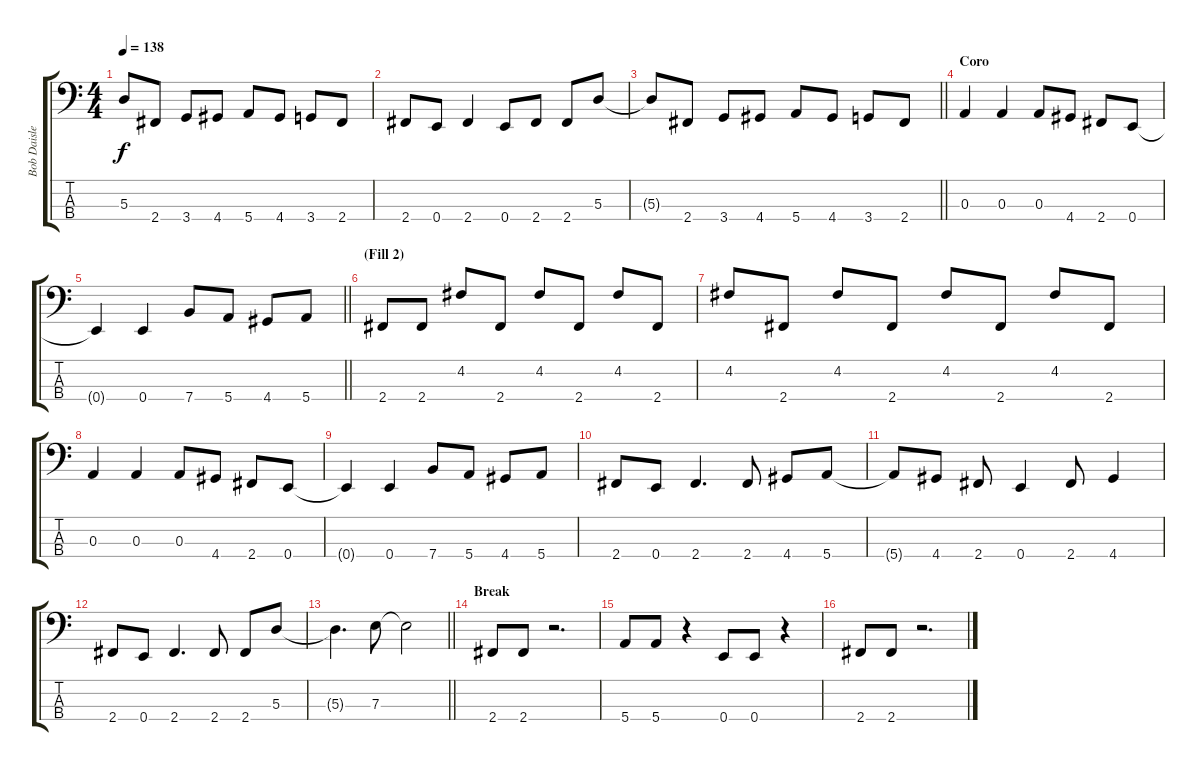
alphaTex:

\track ("Bob Daisley" "Bob Daisle") {instrument electricbassfinger}
\staff {score tabs}
\tuning (G2 D2 A1 E1) {hide}
\ts (4 4)
\tempo 138
\clef f4
\ks c
5.3{t}.8{dy f} 2.4.8 3.4.8 4.4.8 5.4.8 4.4.8 3.4.8 2.4.8 |
2.4.8 0.4.8 2.4.4 0.4.8 2.4.8 2.4.8 5.3.8 |
\barLineRight lightlight
5.3{t}.8 2.4.8 3.4.8 4.4.8 5.4.8 4.4.8 3.4.8 2.4.8 |
\section ("" "Coro")
0.3.4 0.3.4 0.3.8 4.4.8 2.4.8 0.4.8 |
\barLineRight lightlight
0.4{t}.4 0.4.4 7.4.8 5.4.8 4.4.8 5.4.8 |
\section ("" "(Fill 2)")
2.4.8 2.4.8 4.2.8 2.4.8 4.2.8 2.4.8 4.2.8 2.4.8 |
4.2.8 2.4.8 4.2.8 2.4.8 4.2.8 2.4.8 4.2.8 2.4.8 |
0.3.4 0.3.4 0.3.8 4.4.8 2.4.8 0.4.8 |
0.4{t}.4 0.4.4 7.4.8 5.4.8 4.4.8 5.4.8 |
2.4.8 0.4.8 2.4.4{d} 2.4.8 4.4.8 5.4.8 |
5.4{t}.8 4.4.8 2.4.8 0.4.4 2.4.8 4.4.4 |
2.4.8 0.4.8 2.4.4{d} 2.4.8 2.4.8 5.3.8 |
\barLineRight lightlight
5.3{t}.4{d} 7.3.8 7.3{t}.2 |
\section ("" "Break")
2.4.8 2.4.8 r.2{d} |
5.4.8 5.4.8 r.4 0.4.8 0.4.8 r.4 |
2.4.8 2.4.8 r.2{d}
